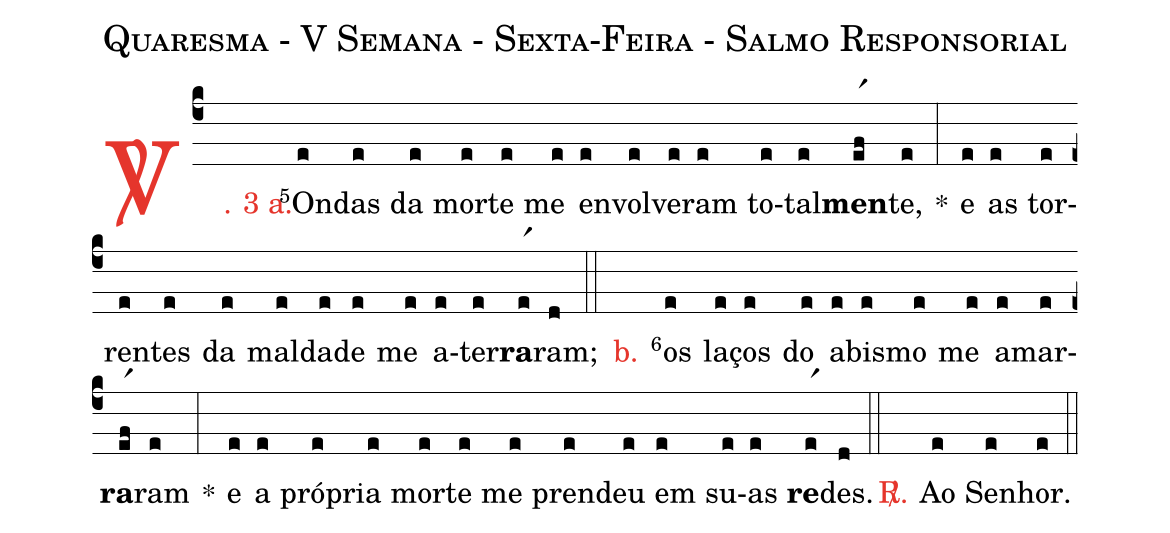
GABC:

name: Quaresma - V Semana - Sexta-Feira - Salmo Responsorial;
%%
(c4)

<c><sp>V/</sp>. 3 a.</c>() <v>\VSup{5}</v>On(e)das(e) da(e) mor(e)te(e) me(e) en(e)vol(e)ve(e)ram(e) to(e)tal(e)<b>men</b>(er1f)te,(e) *(:)
e(e) as(e) tor(e)ren(e)tes(e) da(e) mal(e)da(e)de(e) me(e) a(e)ter(e)<b>ra</b>(er1)ram;(d)

(::)

<nlba><c>b.</c>() <v>\VSup{6}</v>os</nlba>(e) la(e)ços(e) do(e) a(e)bis(e)mo(e) me(e) a(e)mar(e)<b>ra</b>(er1f)ram(e) *(:)
e(e) a(e) pró(e)pria(e) mor(e)te(e) me(e) pren(e)deu(e) em(e) su(e)as(e) <b>re</b>(er1)des.(d)

(::)

<nlba><c><sp>R/</sp>.</c>() Ao</nlba>(e) Se(e)nhor.(e)

(::)
